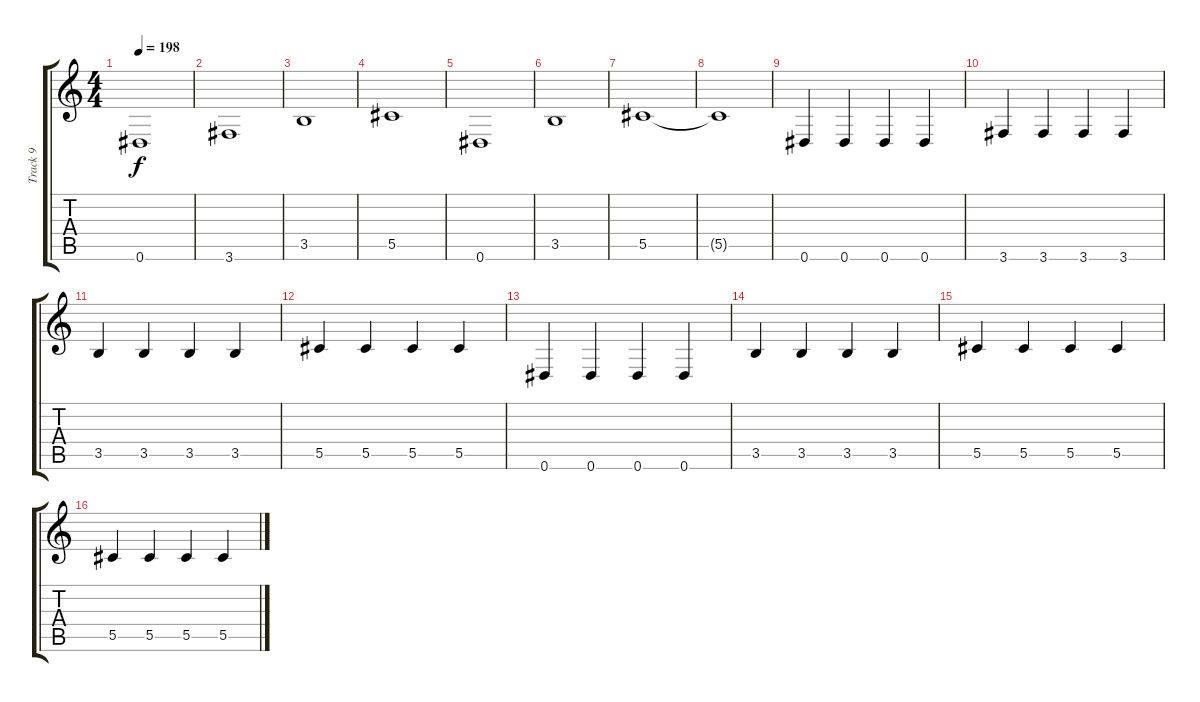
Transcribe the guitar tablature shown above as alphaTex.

\track ("Track 9" "Track 9") {instrument electricbassfinger}
\staff {score tabs}
\tuning (Eb4 Bb3 Gb3 Db3 Ab2 Eb2) {hide}
\ts (4 4)
\tempo 198
\clef g2
\ks c
0.6.1{dy f} |
3.6.1 |
3.5.1 |
5.5.1 |
0.6.1 |
3.5.1 |
5.5.1 |
5.5{t}.1 |
0.6.4 0.6.4 0.6.4 0.6.4 |
3.6.4 3.6.4 3.6.4 3.6.4 |
3.5.4 3.5.4 3.5.4 3.5.4 |
5.5.4 5.5.4 5.5.4 5.5.4 |
0.6.4 0.6.4 0.6.4 0.6.4 |
3.5.4 3.5.4 3.5.4 3.5.4 |
5.5.4 5.5.4 5.5.4 5.5.4 |
5.5.4 5.5.4 5.5.4 5.5.4
